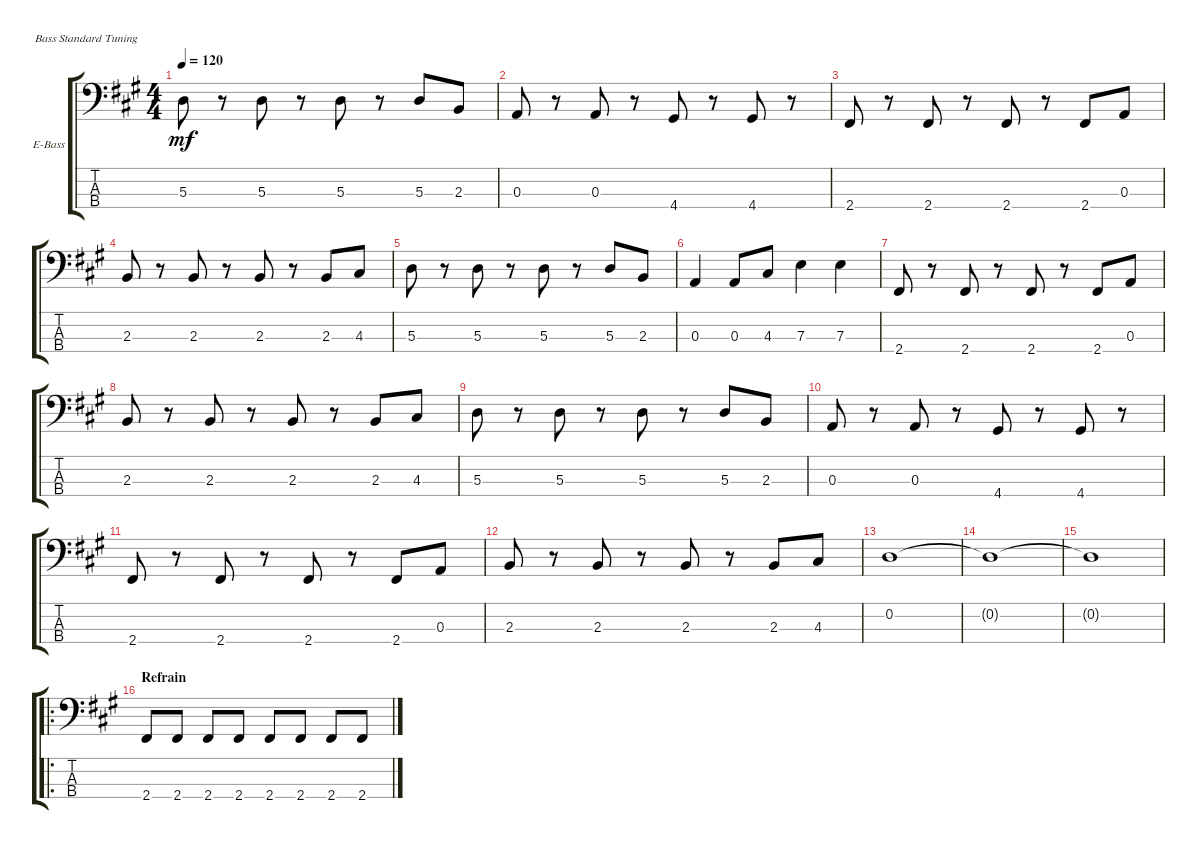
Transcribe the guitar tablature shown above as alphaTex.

\defaultSystemsLayout 4
\bracketExtendMode groupsimilarinstruments
\firstSystemTrackNameOrientation horizontal
\otherSystemsTrackNameOrientation horizontal
\track ("Electric Bass" "E-Bass") {instrument electricbassfinger}
\staff {score tabs}
\tuning (G2 D2 A1 E1)
\ts (4 4)
\tempo 120
\clef f4
\ks f#minor
5.3.8{dy mf} r.8 5.3.8 r.8 5.3.8 r.8 5.3.8 2.3.8 |
0.3.8 r.8 0.3.8 r.8 4.4.8 r.8 4.4.8 r.8 |
2.4.8 r.8 2.4.8 r.8 2.4.8 r.8 2.4.8 0.3.8 |
2.3.8 r.8 2.3.8 r.8 2.3.8 r.8 2.3.8 4.3.8 |
5.3.8 r.8 5.3.8 r.8 5.3.8 r.8 5.3.8 2.3.8 |
0.3.4 0.3.8 4.3.8 7.3.4 7.3.4 |
2.4.8 r.8 2.4.8 r.8 2.4.8 r.8 2.4.8 0.3.8 |
2.3.8 r.8 2.3.8 r.8 2.3.8 r.8 2.3.8 4.3.8 |
5.3.8 r.8 5.3.8 r.8 5.3.8 r.8 5.3.8 2.3.8 |
0.3.8 r.8 0.3.8 r.8 4.4.8 r.8 4.4.8 r.8 |
2.4.8 r.8 2.4.8 r.8 2.4.8 r.8 2.4.8 0.3.8 |
2.3.8 r.8 2.3.8 r.8 2.3.8 r.8 2.3.8 4.3.8 |
0.2.1 |
0.2{t}.1 |
0.2{t}.1 |
\ro
\section ("" "Refrain")
2.4.8 2.4.8 2.4.8 2.4.8 2.4.8 2.4.8 2.4.8 2.4.8
